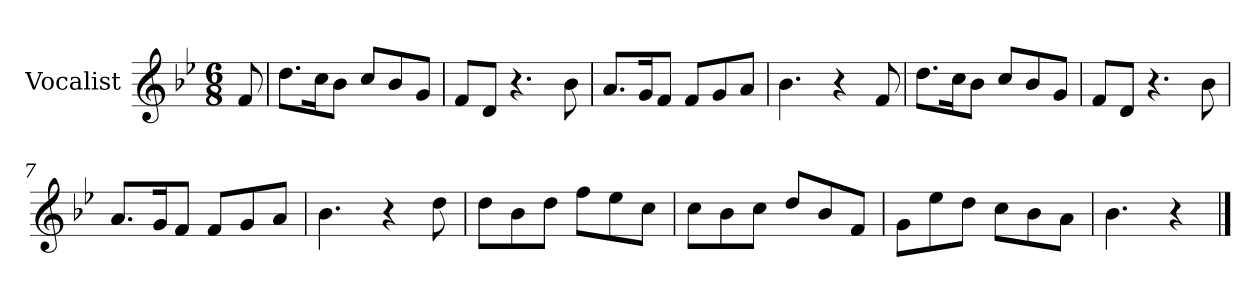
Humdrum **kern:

**kern
*part1
*staff1
*I"Vocalist
*k[b-e-]
*B-:
*M6/8
=
8f
=1
8.ddL
16ccK
8b-J
8ccL
8b-
8gJ
=2
8fL
8dJ
4.r
8b-
=3
8.aL
16gK
8fJ
8fL
8g
8aJ
=4
4.b-
4r
8f
=5
8.ddL
16ccK
8b-J
8ccL
8b-
8gJ
=6
8fL
8dJ
4.r
8b-
=7
8.aL
16gK
8fJ
8fL
8g
8aJ
=8
4.b-
4r
8dd
=9
8ddL
8b-
8ddJ
8ffL
8ee-
8ccJ
=10
8ccL
8b-
8ccJ
8ddL
8b-
8fJ
=11
8gL
8ee-
8ddJ
8ccL
8b-
8aJ
=12
4.b-
4r
==
*-
